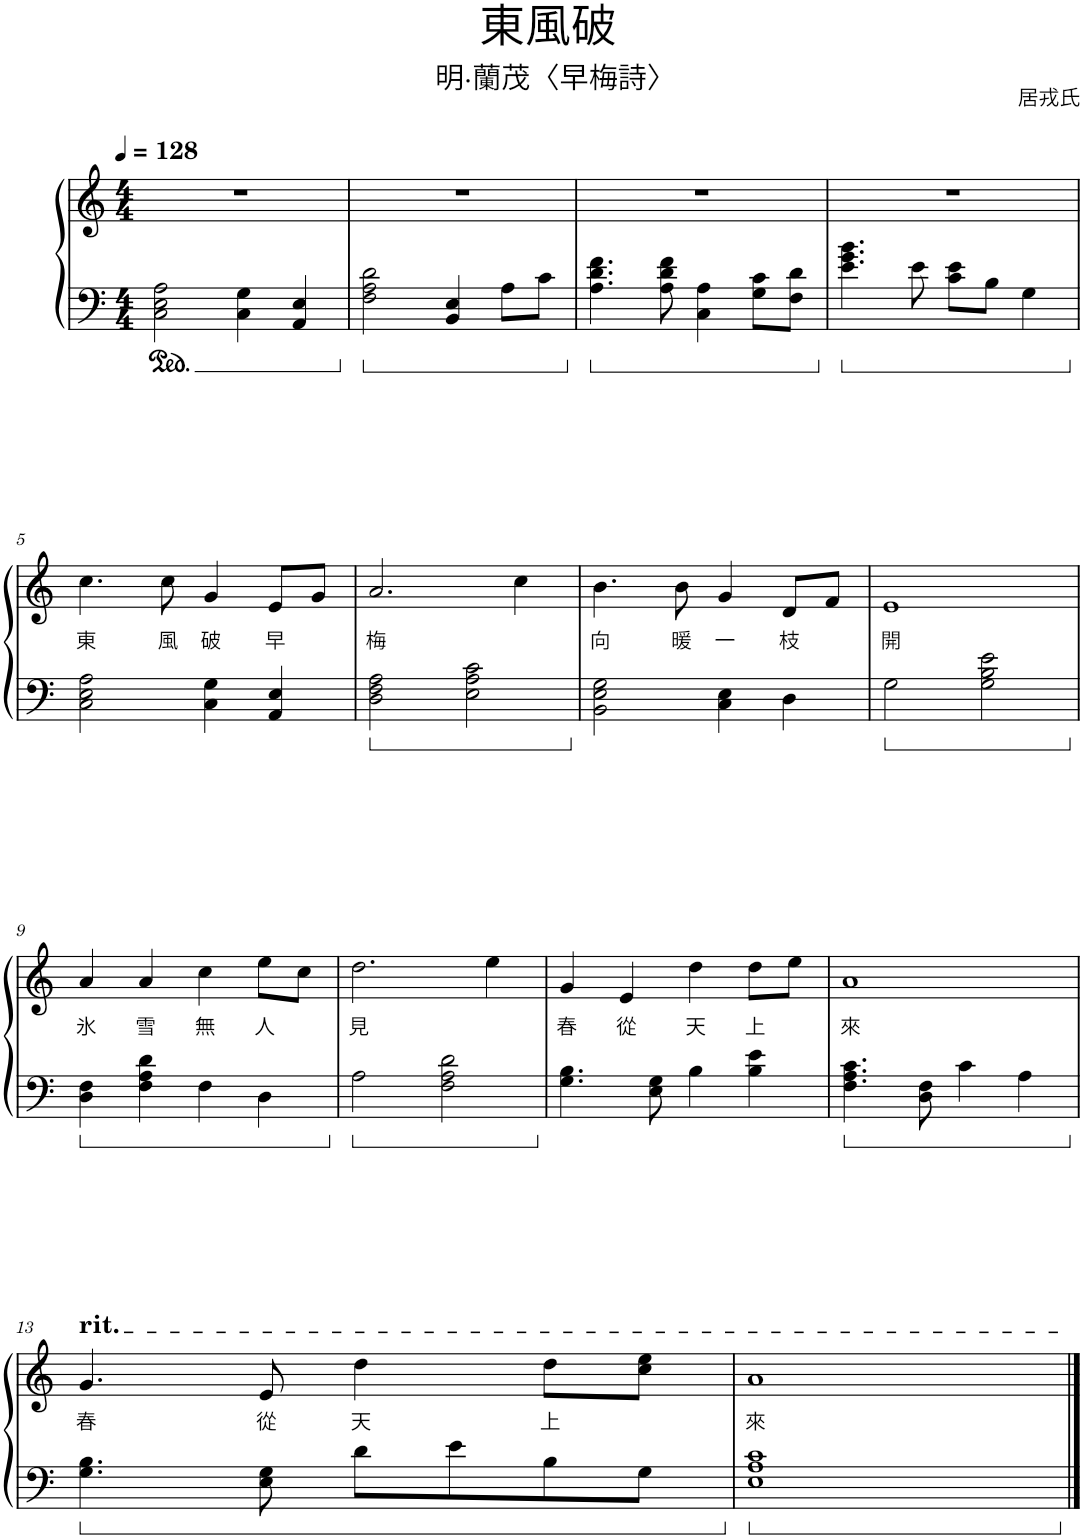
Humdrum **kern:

**kern	**kern	**text
*part1	*part1	*part1
*staff2	*staff1	*staff1
*I"Grand Piano	*	*
*I'Pno.	*	*
*clefF4	*clefG2	*
*k[]	*k[]	*
*M4/4	*M4/4	*
*MM128	*MM128	*
=1	=1	=1
2C\ 2E\ 2A\	1r	.
4C\ 4G\	.	.
4AA/ 4E/	.	.
=2	=2	=2
2F\ 2A\ 2d\	1r	.
4BB/ 4E/	.	.
8A\L	.	.
8c\J	.	.
=3	=3	=3
4.A\ 4.d\ 4.f\	1r	.
8A\ 8d\ 8f\	.	.
4C\ 4A\	.	.
8G\ 8c\L	.	.
8F\ 8d\J	.	.
=4	=4	=4
4.e\ 4.g\ 4.b\	1r	.
8e\	.	.
8c\ 8e\L	.	.
8B\J	.	.
4G\	.	.
!!LO:LB:g=z
=5	=5	=5
!	!	!LO:LY:b
2C\ 2E\ 2A\	4.cc\	東
!	!	!LO:LY:b
.	8cc\	風
!	!	!LO:LY:b
4C\ 4G\	4g/	破
!	!	!LO:LY:b
4AA/ 4E/	8e/L	早
.	8g/J	.
=6	=6	=6
!	!	!LO:LY:b
2D\ 2F\ 2A\	2.a/	梅
2E\ 2A\ 2c\	.	.
.	4cc\	.
=7	=7	=7
!	!	!LO:LY:b
2BB\ 2E\ 2G\	4.b\	向
!	!	!LO:LY:b
.	8b\	暖
!	!	!LO:LY:b
4C\ 4E\	4g/	一
!	!	!LO:LY:b
4D\	8d/L	枝
.	8f/J	.
=8	=8	=8
!	!	!LO:LY:b
2G\	1e	開
2G\ 2B\ 2e\	.	.
!!LO:LB:g=z
=9	=9	=9
!	!	!LO:LY:b
4D\ 4F\	4a/	氷
!	!	!LO:LY:b
4F\ 4A\ 4d\	4a/	雪
!	!	!LO:LY:b
4F\	4cc\	無
!	!	!LO:LY:b
4D\	8ee\L	人
.	8cc\J	.
=10	=10	=10
!	!	!LO:LY:b
2A\	2.dd\	見
2F\ 2A\ 2d\	.	.
.	4ee\	.
=11	=11	=11
!	!	!LO:LY:b
4.G\ 4.B\	4g/	春
!	!	!LO:LY:b
.	4e/	從
8E\ 8G\	.	.
!	!	!LO:LY:b
4B\	4dd\	天
!	!	!LO:LY:b
4B\ 4e\	8dd\L	上
.	8ee\J	.
=12	=12	=12
!	!	!LO:LY:b
4.F\ 4.A\ 4.c\	1a	來
8D\ 8F\	.	.
4c\	.	.
4A\	.	.
!!LO:LB:g=z
=13	=13	=13
!	!LO:TX:a:t=rit.	!
!	!	!LO:LY:b
4.G\ 4.B\	4.g/	春
!	!	!LO:LY:b
8E\ 8G\	8e/	從
!	!	!LO:LY:b
8d\L	4dd\	天
8e\	.	.
!	!	!LO:LY:b
8B\	8dd\L	上
8G\J	8cc\ 8ee\J	.
=14	=14	=14
!	!	!LO:LY:b
1E 1A 1c	1a	來
==	==	==
*-	*-	*-
